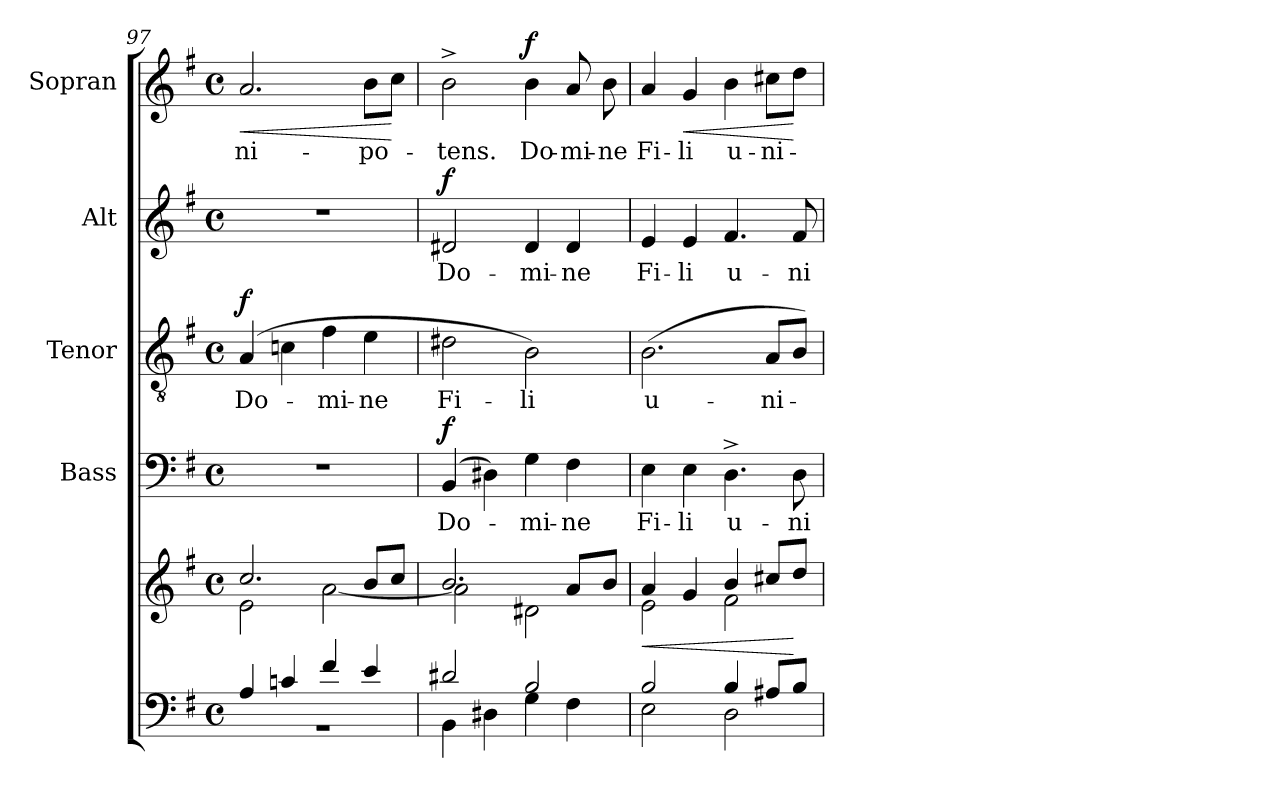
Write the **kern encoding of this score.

**kern	**kern	**dynam	**kern	**text	**dynam	**kern	**text	**dynam	**kern	**text	**dynam	**kern	**text	**dynam
*part5	*part5	*part5	*part4	*part4	*part4	*part3	*part3	*part3	*part2	*part2	*part2	*part1	*part1	*part1
*staff6	*staff5	*staff5/6	*staff4	*staff4	*staff4	*staff3	*staff3	*staff3	*staff2	*staff2	*staff2	*staff1	*staff1	*staff1
*	*	*	*I"Bass	*	*	*I"Tenor	*	*	*I"Alt	*	*	*I"Sopran	*	*
*	*	*	*I'B.	*	*	*I'T.	*	*	*I'A.	*	*	*I'S.	*	*
*clefF4	*clefG2	*	*clefF4	*	*	*clefGv2	*	*	*clefG2	*	*	*clefG2	*	*
*k[f#]	*k[f#]	*	*k[f#]	*	*	*k[f#]	*	*	*k[f#]	*	*	*k[f#]	*	*
*G:	*G:	*	*G:	*	*	*G:	*	*	*G:	*	*	*G:	*	*
*M4/4	*M4/4	*	*M4/4	*	*	*M4/4	*	*	*M4/4	*	*	*M4/4	*	*
*met(c)	*met(c)	*	*met(c)	*	*	*met(c)	*	*	*met(c)	*	*	*met(c)	*	*
=97	=97	=97	=97	=97	=97	=97	=97	=97	=97	=97	=97	=97	=97	=97
*^	*^	*	*	*	*	*	*	*	*	*	*	*	*	*
!	!	!	!	!	!	!	!	!	!LO:LY:b	!LO:DY:a	!	!	!	!	!LO:LY:b	!LO:HP:b
4A/	1rBB	2.cc/	2e\	.	1r	.	.	(4A/	Do-	f	1r	.	.	2.a/	-ni-	<
4cn/	.	.	.	.	.	.	.	4cn\	.	.	.	.	.	.	.	.
!	!	!	!	!	!	!	!	!	!LO:LY:b	!	!	!	!	!	!	!
4f#/	.	.	[<2a\	.	.	.	.	4f#\	-mi-	.	.	.	.	.	.	.
!	!	!	!	!	!	!	!	!	!LO:LY:b	!	!	!	!	!	!LO:LY:b	!
4e/	.	8b/L	.	.	.	.	.	4e\	-ne	.	.	.	.	8b\L	-po-	.
.	.	8cc/J	.	.	.	.	.	.	.	.	.	.	.	8cc\J	.	[
=98	=98	=98	=98	=98	=98	=98	=98	=98	=98	=98	=98	=98	=98	=98	=98	=98
!	!	!	!	!	!	!LO:LY:b	!LO:DY:a	!	!LO:LY:b	!	!	!LO:LY:b	!LO:DY:a	!	!LO:LY:b	!
2d#X/	4BB\	2.b/	2a\]	.	(4BB/	Do-	f	2d#X\	Fi-	.	2d#X/	Do-	f	2b^>\	-tens.	.
.	4D#X\	.	.	.	4D#X\)	.	.	.	.	.	.	.	.	.	.	.
!	!	!	!	!	!	!LO:LY:b	!	!	!LO:LY:b	!	!	!LO:LY:b	!	!	!LO:LY:b	!LO:DY:a
2B/	4G\	.	2d#X\	.	4G\	-mi-	.	2B\)	-li	.	4d#/	-mi-	.	4b\	Do-	f
!	!	!	!	!	!	!LO:LY:b	!	!	!	!	!	!LO:LY:b	!	!	!LO:LY:b	!
.	4F#\	8a/L	.	.	4F#\	-ne	.	.	.	.	4d#/	-ne	.	8a/	-mi-	.
!	!	!	!	!	!	!	!	!	!	!	!	!	!	!	!LO:LY:b	!
.	.	8b/J	.	.	.	.	.	.	.	.	.	.	.	8b\	-ne	.
=99	=99	=99	=99	=99	=99	=99	=99	=99	=99	=99	=99	=99	=99	=99	=99	=99
!	!	!	!	!LO:HP:b	!	!LO:LY:b	!	!	!LO:LY:b	!	!	!LO:LY:b	!	!	!LO:LY:b	!
2B/	2E\	4a/	2e\	<	4E\	Fi-	.	(>2.B\	u-	.	4e/	Fi-	.	4a/	Fi-	.
!	!	!	!	!	!	!LO:LY:b	!	!	!	!	!	!LO:LY:b	!	!	!LO:LY:b	!LO:HP:b
.	.	4g/	.	.	4E\	-li	.	.	.	.	4e/	-li	.	4g/	-li	<
!	!	!	!	!	!	!LO:LY:b	!	!	!	!	!	!LO:LY:b	!	!	!LO:LY:b	!
4B/	2D\	4b/	2f#\	.	4.D^>\	u-	.	.	.	.	4.f#/	u-	.	4b\	u-	.
!	!	!	!	!	!	!	!	!	!LO:LY:b	!	!	!	!	!	!LO:LY:b	!
8A#X/L	.	8cc#X/L	.	.	.	.	.	8A/L	-ni-	.	.	.	.	8cc#X\L	-ni-	.
!	!	!	!	!	!	!LO:LY:b	!	!	!	!	!	!LO:LY:b	!	!	!	!
8B/J	.	8dd/J	.	[	8D\	-ni-	.	8B/J)	.	.	8f#/	-ni-	.	8dd\J	.	[
*v	*v	*	*	*	*	*	*	*	*	*	*	*	*	*	*	*
*	*v	*v	*	*	*	*	*	*	*	*	*	*	*	*	*
=	=	=	=	=	=	=	=	=	=	=	=	=	=	=
*-	*-	*-	*-	*-	*-	*-	*-	*-	*-	*-	*-	*-	*-	*-
